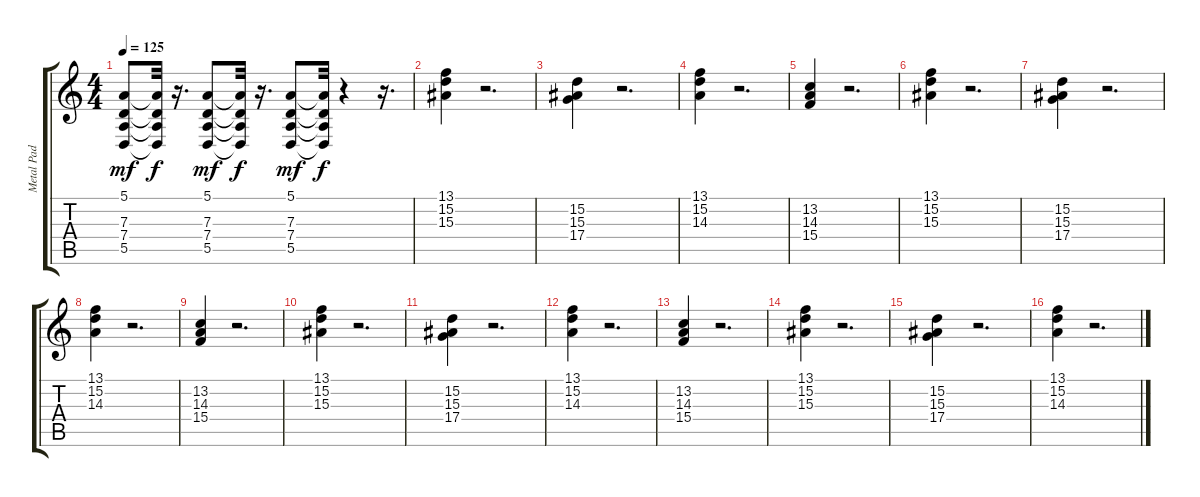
\track ("Metal Pad " "Metal Pad ") {instrument pad6metallic}
\staff {score tabs}
\tuning (E4 B3 G3 D3 A2 E2) {hide}
\ts (4 4)
\tempo 125
\clef g2
\ks c
(5.1 7.3 7.4 5.5).8{dy mf} (5.1{t} 7.3{t} 7.4{t} 5.5{t}).32{dy f} r.16{d} (5.1 7.3 7.4 5.5).8{dy mf} (5.1{t} 7.3{t} 7.4{t} 5.5{t}).32{dy f} r.16{d} (5.1 7.3 7.4 5.5).8{dy mf} (5.1{t} 7.3{t} 7.4{t} 5.5{t}).32{dy f} r.4 r.16{d} |
(13.1 15.2 15.3).4 r.2{d} |
(15.2 15.3 17.4).4 r.2{d} |
(13.1 15.2 14.3).4 r.2{d} |
(13.2 14.3 15.4).4 r.2{d} |
(13.1 15.2 15.3).4 r.2{d} |
(15.2 15.3 17.4).4 r.2{d} |
(13.1 15.2 14.3).4 r.2{d} |
(13.2 14.3 15.4).4 r.2{d} |
(13.1 15.2 15.3).4 r.2{d} |
(15.2 15.3 17.4).4 r.2{d} |
(13.1 15.2 14.3).4 r.2{d} |
(13.2 14.3 15.4).4 r.2{d} |
(13.1 15.2 15.3).4 r.2{d} |
(15.2 15.3 17.4).4 r.2{d} |
(13.1 15.2 14.3).4 r.2{d}
